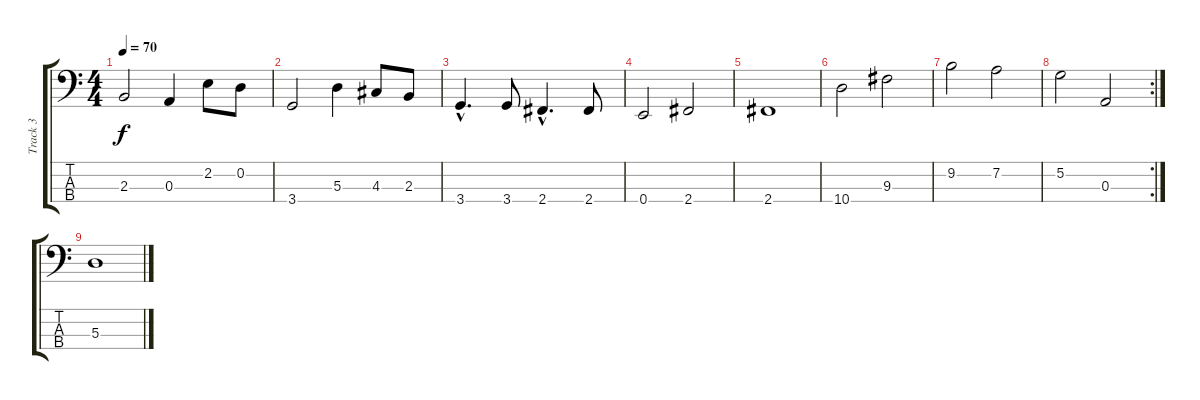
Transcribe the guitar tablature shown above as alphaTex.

\track ("Track 3" "Track 3") {instrument electricbassfinger}
\staff {score tabs}
\tuning (G2 D2 A1 E1) {hide}
\ts (4 4)
\tempo 70
\clef f4
\ks c
2.3.2{dy f} 0.3.4 2.2.8 0.2.8 |
3.4.2 5.3.4 4.3.8 2.3.8 |
3.4{hac}.4{d} 3.4.8 2.4{hac}.4{d} 2.4.8 |
0.4.2 2.4.2 |
2.4.1 |
10.4.2 9.3.2 |
9.2.2 7.2.2 |
\rc 2
5.2.2 0.3.2 |
5.3.1
